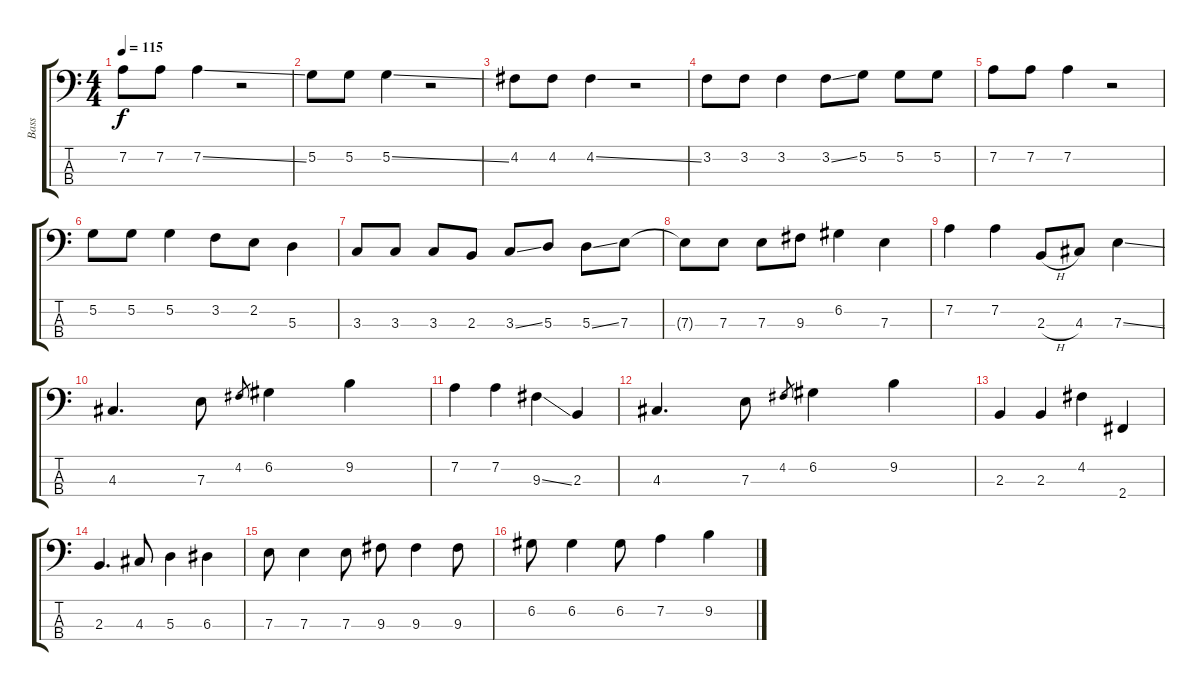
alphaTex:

\track ("Bass" "Bass") {instrument electricbassfinger}
\staff {score tabs}
\tuning (G2 D2 A1 E1) {hide}
\ts (4 4)
\tempo 115
\clef f4
\ks c
7.2.8{dy f} 7.2.8 7.2{ss}.4 r.2 |
5.2.8 5.2.8 5.2{ss}.4 r.2 |
4.2.8 4.2.8 4.2{ss}.4 r.2 |
3.2.8 3.2.8 3.2.4 3.2{ss}.8 5.2.8 5.2.8 5.2.8 |
7.2.8 7.2.8 7.2.4 r.2 |
5.2.8 5.2.8 5.2.4 3.2.8 2.2.8 5.3.4 |
3.3.8 3.3.8 3.3.8 2.3.8 3.3{ss}.8 5.3.8 5.3{ss}.8 7.3.8 |
7.3{t}.8 7.3.8 7.3.8 9.3.8 6.2.4 7.3.4 |
7.2.4 7.2.4 2.3{h}.8 4.3.8 7.3{ss}.4 |
4.3.4{d} 7.3.8 4.2.8{gr} 6.2.4 9.2.4 |
7.2.4 7.2.4 9.3{ss}.4 2.3.4 |
4.3.4{d} 7.3.8 4.2.8{gr} 6.2.4 9.2.4 |
2.3.4 2.3.4 4.2.4 2.4.4 |
2.3.4{d} 4.3.8 5.3.4 6.3.4 |
7.3.8 7.3.4 7.3.8 9.3.8 9.3.4 9.3.8 |
6.2.8 6.2.4 6.2.8 7.2.4 9.2{ss}.4
